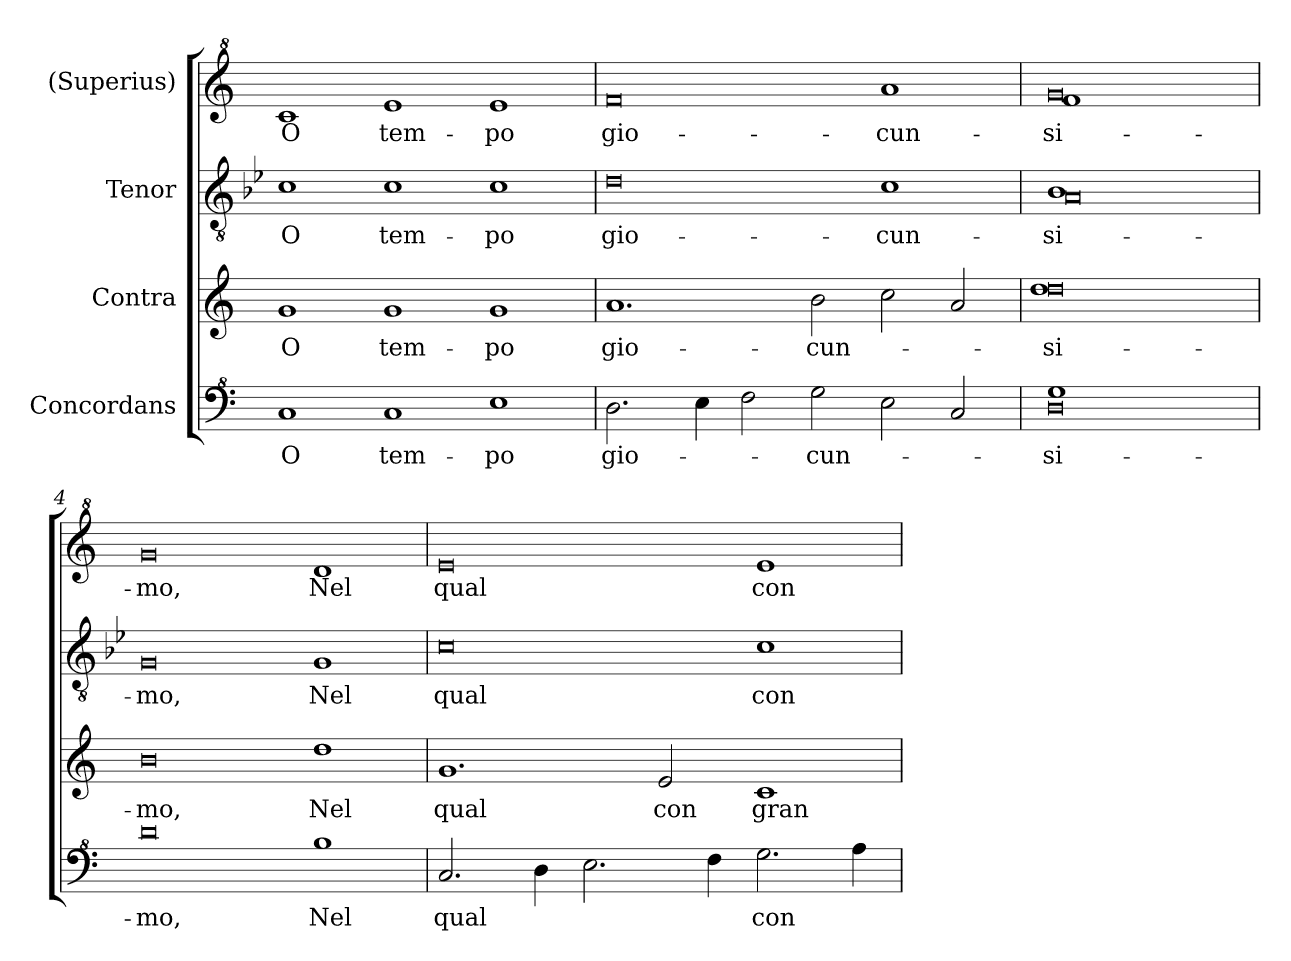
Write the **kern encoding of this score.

**kern	**text	**kern	**text	**kern	**text	**kern	**text
*part4	*part4	*part3	*part3	*part2	*part2	*part1	*part1
*staff4	*staff4	*staff3	*staff3	*staff2	*staff2	*staff1	*staff1
*I"Concordans	*	*I"Contra	*	*I"Tenor	*	*I"(Superius)	*
*clefF^4	*	*clefG2	*	*clefGv2	*	*clefG^2	*
*ITrd1c2	*	*ITrd1c2	*	*	*	*ITrd1c2	*
*k[b-e-]	*	*k[b-e-]	*	*k[b-e-]	*	*k[b-e-]	*
*B-:	*	*B-:	*	*B-:	*	*B-:	*
=1	=1	=1	=1	=1	=1	=1	=1
!	!LO:LY:b:rj	!	!LO:LY:b:rj	!	!LO:LY:b:rj	!	!LO:LY:b:rj
1B-	O	1f	O	1c	O	1b-	O
!	!LO:LY:b	!	!LO:LY:b	!	!LO:LY:b	!	!LO:LY:b
1B-	tem-	1f	tem-	1c	tem-	1dd	tem-
!	!LO:LY:b	!	!LO:LY:b	!	!LO:LY:b	!	!LO:LY:b
1d	-po	1f	-po	1c	-po	1dd	-po
=2	=2	=2	=2	=2	=2	=2	=2
!	!LO:LY:b	!	!LO:LY:b	!	!LO:LY:b	!	!LO:LY:b
2.c\	gio-	1.g	gio-	0d	gio-	0ee-	gio-
4d\	.	.	.	.	.	.	.
2e-\	.	.	.	.	.	.	.
!	!LO:LY:b	!	!LO:LY:b	!	!	!	!
2f\	-cun-	2a\	-cun-	.	.	.	.
!	!	!	!	!	!LO:LY:b	!	!LO:LY:b
2d\	.	2b-\	.	1c	-cun-	1gg	-cun-
2B-/	.	2g/	.	.	.	.	.
=3	=3	=3	=3	=3	=3	=3	=3
!	!LO:LY:b	!	!	!	!	!	!
*^	*	*	*	*	*	*	*
!	!	!LO:LY:b:rj	!	!LO:LY:b	!	!	!	!
*	*	*	*^	*	*	*	*	*
!	!	!	!	!	!LO:LY:b:rj	!	!LO:LY:b	!	!
*	*	*	*	*	*	*^	*	*	*
!	!	!	!	!	!	!	!	!LO:LY:b:rj	!	!LO:LY:b
*	*	*	*	*	*	*	*	*	*^	*
!	!	!	!	!	!	!	!	!	!	!	!LO:LY:b:rj
1f	0c	-si-	0cc	1cc	-si-	1B-	0A	-si-	0ff	1ee-	-si-
1ryy	.	.	.	1ryy	.	1ryy	.	.	.	1ryy	.
*v	*v	*	*	*	*	*v	*v	*	*	*	*
=4	=4	=4	=4	=4	=4	=4	=4	=4	=4
!	!LO:LY:b	!	!	!LO:LY:b	!	!LO:LY:b	!	!	!LO:LY:b
*	*	*v	*v	*	*	*	*v	*v	*
0cc	-mo,	0a	-mo,	0G	-mo,	0ff	-mo,
!	!LO:LY:b	!	!LO:LY:b	!	!LO:LY:b	!	!LO:LY:b
1a	Nel	1cc	Nel	1G	Nel	1cc	Nel
=5	=5	=5	=5	=5	=5	=5	=5
!	!LO:LY:b	!	!LO:LY:b	!	!LO:LY:b	!	!LO:LY:b
2.B-/	qual	1.f	qual	0c	qual	0dd	qual
4c\	.	.	.	.	.	.	.
2.d\	.	.	.	.	.	.	.
!	!	!	!LO:LY:b	!	!	!	!
.	.	2d/	con	.	.	.	.
4e-\	.	.	.	.	.	.	.
!	!LO:LY:b	!	!LO:LY:b	!	!LO:LY:b	!	!LO:LY:b
2.f\	con	1B-	gran	1c	con	1dd	con
4g\	.	.	.	.	.	.	.
=	=	=	=	=	=	=	=
*-	*-	*-	*-	*-	*-	*-	*-
